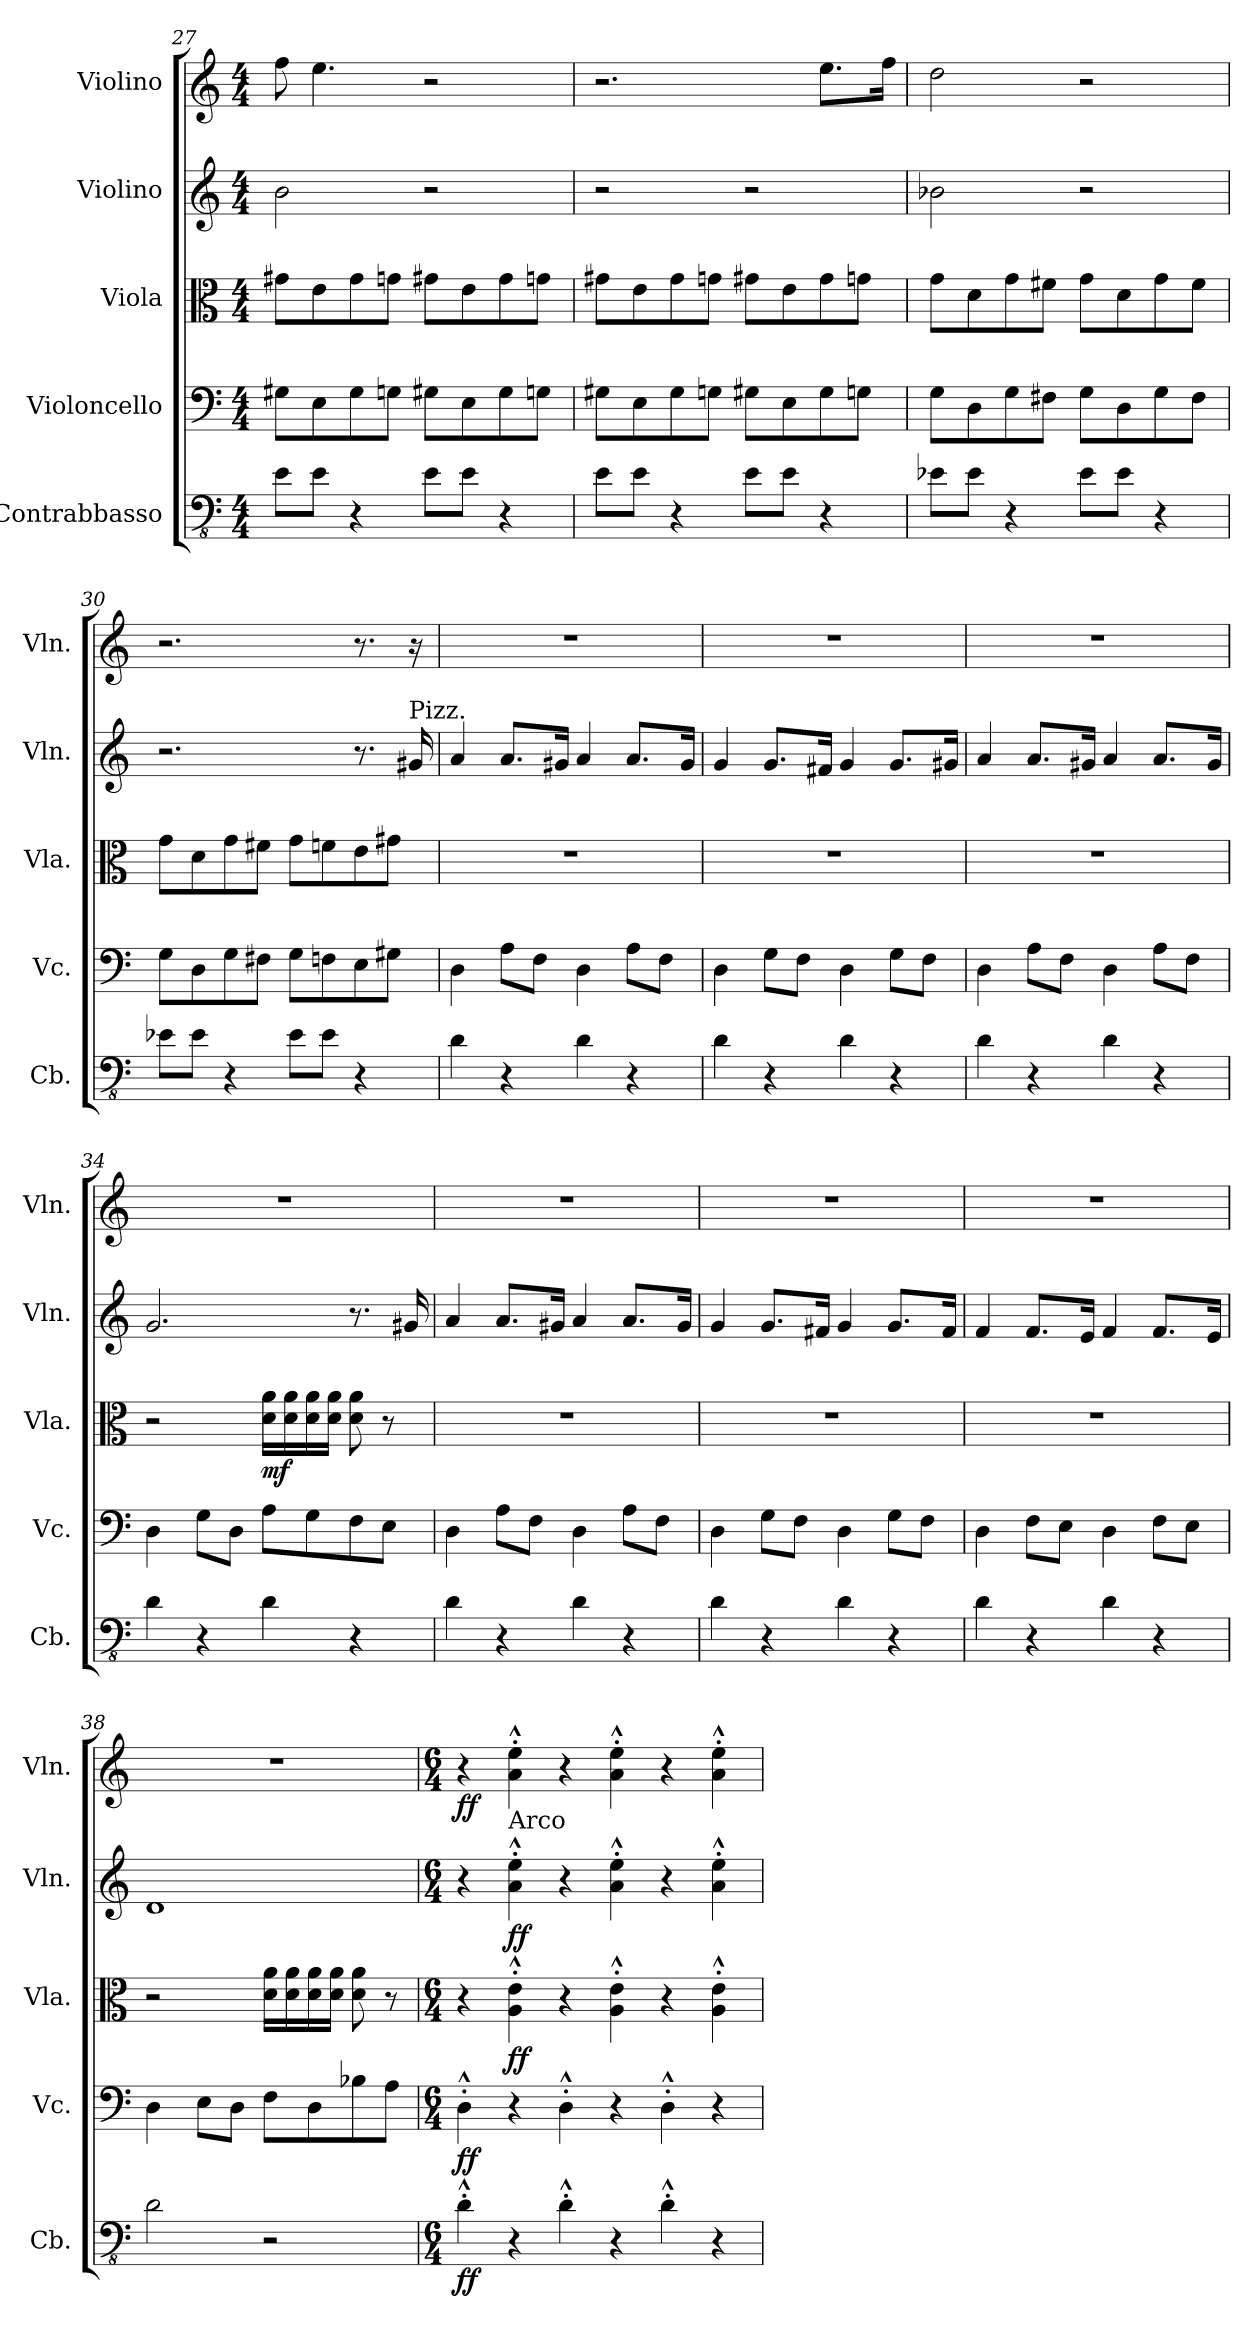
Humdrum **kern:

**kern	**dynam	**kern	**dynam	**kern	**dynam	**kern	**dynam	**kern	**dynam
*part5	*part5	*part4	*part4	*part3	*part3	*part2	*part2	*part1	*part1
*staff5	*staff5	*staff4	*staff4	*staff3	*staff3	*staff2	*staff2	*staff1	*staff1
*I"Contrabbasso	*	*I"Violoncello	*	*I"Viola	*	*I"Violino	*	*I"Violino	*
*I'Cb.	*	*I'Vc.	*	*I'Vla.	*	*I'Vln.	*	*I'Vln.	*
*clefFv4	*	*clefF4	*	*clefC3	*	*clefG2	*	*clefG2	*
*ITrd7c12	*	*	*	*	*	*	*	*	*
*k[]	*	*k[]	*	*k[]	*	*k[]	*	*k[]	*
*M4/4	*	*M4/4	*	*M4/4	*	*M4/4	*	*M4/4	*
=27	=27	=27	=27	=27	=27	=27	=27	=27	=27
8EE\L	.	8G#X\L	.	8g#X\L	.	2b\	.	8ff\	.
8EE\J	.	8E\	.	8e\	.	.	.	4.ee\	.
4r	.	8G#\	.	8g#\	.	.	.	.	.
.	.	8Gn\J	.	8gn\J	.	.	.	.	.
8EE\L	.	8G#X\L	.	8g#X\L	.	2r	.	2r	.
8EE\J	.	8E\	.	8e\	.	.	.	.	.
4r	.	8G#\	.	8g#\	.	.	.	.	.
.	.	8Gn\J	.	8gn\J	.	.	.	.	.
!!LO:PB:g=z
=28	=28	=28	=28	=28	=28	=28	=28	=28	=28
8EE\L	.	8G#X\L	.	8g#X\L	.	2r	.	2.r	.
8EE\J	.	8E\	.	8e\	.	.	.	.	.
4r	.	8G#\	.	8g#\	.	.	.	.	.
.	.	8Gn\J	.	8gn\J	.	.	.	.	.
8EE\L	.	8G#X\L	.	8g#X\L	.	2r	.	.	.
8EE\J	.	8E\	.	8e\	.	.	.	.	.
4r	.	8G#\	.	8g#\	.	.	.	8.ee\L	.
.	.	8Gn\J	.	8gn\J	.	.	.	.	.
.	.	.	.	.	.	.	.	16ff\Jk	.
=29	=29	=29	=29	=29	=29	=29	=29	=29	=29
8EE-X\L	.	8G\L	.	8g\L	.	2b-X\	.	2dd\	.
8EE-\J	.	8D\	.	8d\	.	.	.	.	.
4r	.	8G\	.	8g\	.	.	.	.	.
.	.	8F#X\J	.	8f#X\J	.	.	.	.	.
8EE-\L	.	8G\L	.	8g\L	.	2r	.	2r	.
8EE-\J	.	8D\	.	8d\	.	.	.	.	.
4r	.	8G\	.	8g\	.	.	.	.	.
.	.	8F#\J	.	8f#\J	.	.	.	.	.
=30	=30	=30	=30	=30	=30	=30	=30	=30	=30
8EE-X\L	.	8G\L	.	8g\L	.	2.r	.	2.r	.
8EE-\J	.	8D\	.	8d\	.	.	.	.	.
4r	.	8G\	.	8g\	.	.	.	.	.
.	.	8F#X\J	.	8f#X\J	.	.	.	.	.
8EE-\L	.	8G\L	.	8g\L	.	.	.	.	.
8EE-\J	.	8Fn\	.	8fn\	.	.	.	.	.
4r	.	8E\	.	8e\	.	8.r	.	8.r	.
.	.	8G#X\J	.	8g#X\J	.	.	.	.	.
!	!	!	!	!	!	!LO:TX:a:t=Pizz.	!	!	!
.	.	.	.	.	.	16g#X/	.	16r	.
=31	=31	=31	=31	=31	=31	=31	=31	=31	=31
4DD\	.	4D\	.	1r	.	4a/	.	1r	.
4r	.	8A\L	.	.	.	8.a/L	.	.	.
.	.	8F\J	.	.	.	.	.	.	.
.	.	.	.	.	.	16g#X/Jk	.	.	.
4DD\	.	4D\	.	.	.	4a/	.	.	.
4r	.	8A\L	.	.	.	8.a/L	.	.	.
.	.	8F\J	.	.	.	.	.	.	.
.	.	.	.	.	.	16g#/Jk	.	.	.
!!LO:LB:g=z
=32	=32	=32	=32	=32	=32	=32	=32	=32	=32
4DD\	.	4D\	.	1r	.	4g/	.	1r	.
4r	.	8G\L	.	.	.	8.g/L	.	.	.
.	.	8F\J	.	.	.	.	.	.	.
.	.	.	.	.	.	16f#X/Jk	.	.	.
4DD\	.	4D\	.	.	.	4g/	.	.	.
4r	.	8G\L	.	.	.	8.g/L	.	.	.
.	.	8F\J	.	.	.	.	.	.	.
.	.	.	.	.	.	16g#X/Jk	.	.	.
=33	=33	=33	=33	=33	=33	=33	=33	=33	=33
4DD\	.	4D\	.	1r	.	4a/	.	1r	.
4r	.	8A\L	.	.	.	8.a/L	.	.	.
.	.	8F\J	.	.	.	.	.	.	.
.	.	.	.	.	.	16g#X/Jk	.	.	.
4DD\	.	4D\	.	.	.	4a/	.	.	.
4r	.	8A\L	.	.	.	8.a/L	.	.	.
.	.	8F\J	.	.	.	.	.	.	.
.	.	.	.	.	.	16g#/Jk	.	.	.
=34	=34	=34	=34	=34	=34	=34	=34	=34	=34
4DD\	.	4D\	.	2r	.	2.g/	.	1r	.
4r	.	8G\L	.	.	.	.	.	.	.
.	.	8D\J	.	.	.	.	.	.	.
!	!	!	!	!	!LO:DY:b	!	!	!	!
4DD\	.	8A\L	.	16d\ 16a\LL	mf	.	.	.	.
.	.	.	.	16d\ 16a\	.	.	.	.	.
.	.	8G\	.	16d\ 16a\	.	.	.	.	.
.	.	.	.	16d\ 16a\JJ	.	.	.	.	.
4r	.	8F\	.	8d\ 8a\	.	8.r	.	.	.
.	.	8E\J	.	8r	.	.	.	.	.
.	.	.	.	.	.	16g#X/	.	.	.
=35	=35	=35	=35	=35	=35	=35	=35	=35	=35
4DD\	.	4D\	.	1r	.	4a/	.	1r	.
4r	.	8A\L	.	.	.	8.a/L	.	.	.
.	.	8F\J	.	.	.	.	.	.	.
.	.	.	.	.	.	16g#X/Jk	.	.	.
4DD\	.	4D\	.	.	.	4a/	.	.	.
4r	.	8A\L	.	.	.	8.a/L	.	.	.
.	.	8F\J	.	.	.	.	.	.	.
.	.	.	.	.	.	16g#/Jk	.	.	.
!!LO:PB:g=z
=36	=36	=36	=36	=36	=36	=36	=36	=36	=36
4DD\	.	4D\	.	1r	.	4g/	.	1r	.
4r	.	8G\L	.	.	.	8.g/L	.	.	.
.	.	8F\J	.	.	.	.	.	.	.
.	.	.	.	.	.	16f#X/Jk	.	.	.
4DD\	.	4D\	.	.	.	4g/	.	.	.
4r	.	8G\L	.	.	.	8.g/L	.	.	.
.	.	8F\J	.	.	.	.	.	.	.
.	.	.	.	.	.	16f#/Jk	.	.	.
=37	=37	=37	=37	=37	=37	=37	=37	=37	=37
4DD\	.	4D\	.	1r	.	4f/	.	1r	.
4r	.	8F\L	.	.	.	8.f/L	.	.	.
.	.	8E\J	.	.	.	.	.	.	.
.	.	.	.	.	.	16e/Jk	.	.	.
4DD\	.	4D\	.	.	.	4f/	.	.	.
4r	.	8F\L	.	.	.	8.f/L	.	.	.
.	.	8E\J	.	.	.	.	.	.	.
.	.	.	.	.	.	16e/Jk	.	.	.
=38	=38	=38	=38	=38	=38	=38	=38	=38	=38
2DD\	.	4D\	.	2r	.	1d	.	1r	.
.	.	8E\L	.	.	.	.	.	.	.
.	.	8D\J	.	.	.	.	.	.	.
2r	.	8F\L	.	16d\ 16a\LL	.	.	.	.	.
.	.	.	.	16d\ 16a\	.	.	.	.	.
.	.	8D\	.	16d\ 16a\	.	.	.	.	.
.	.	.	.	16d\ 16a\JJ	.	.	.	.	.
.	.	8B-X\	.	8d\ 8a\	.	.	.	.	.
.	.	8A\J	.	8r	.	.	.	.	.
=39	=39	=39	=39	=39	=39	=39	=39	=39	=39
*M6/4	*	*M6/4	*	*M6/4	*	*M6/4	*	*M6/4	*
!	!LO:DY:b	!	!LO:DY:b	!	!	!	!	!	!LO:DY:b
4DD'^^\	ff	4D'^^\	ff	4r	.	4r	.	4r	ff
!	!	!	!	!	!	!LO:TX:a:t=Arco	!	!	!
!	!	!	!	!	!LO:DY:b	!	!LO:DY:b	!	!
4r	.	4r	.	4A\'^^ 4e\'^^	ff	4a\'^^ 4ee\'^^	ff	4a\'^^ 4ee\'^^	.
4DD'^^\	.	4D'^^\	.	4r	.	4r	.	4r	.
4r	.	4r	.	4A\'^^ 4e\'^^	.	4a\'^^ 4ee\'^^	.	4a\'^^ 4ee\'^^	.
4DD'^^\	.	4D'^^\	.	4r	.	4r	.	4r	.
4r	.	4r	.	4A\'^^ 4e\'^^	.	4a\'^^ 4ee\'^^	.	4a\'^^ 4ee\'^^	.
=	=	=	=	=	=	=	=	=	=
*-	*-	*-	*-	*-	*-	*-	*-	*-	*-
